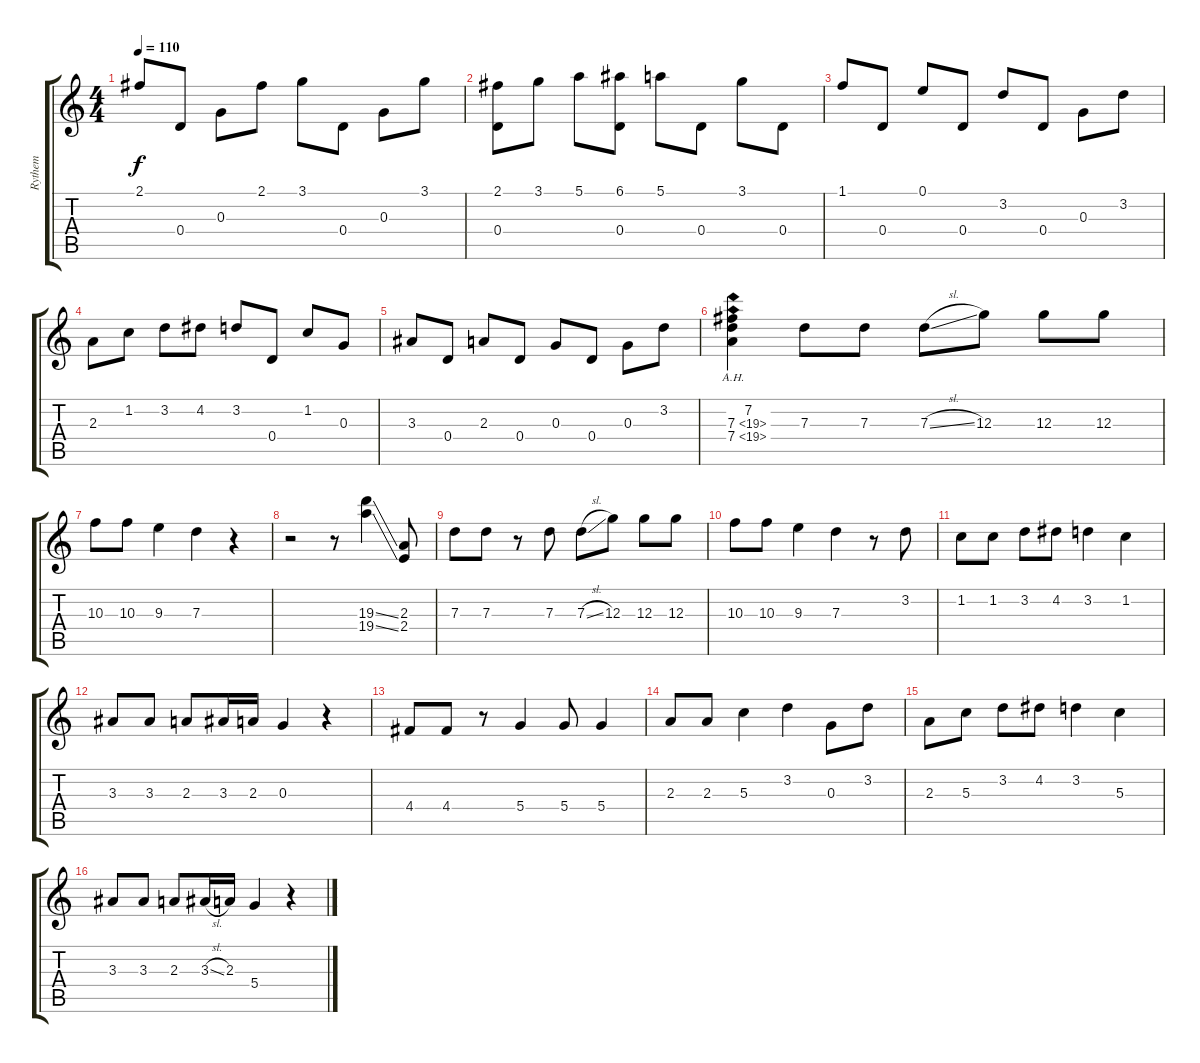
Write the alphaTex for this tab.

\track ("Rythem" "Rythem") {instrument electricguitarclean}
\staff {score tabs}
\tuning (E4 B3 G3 D3 A2 E2) {hide}
\ts (4 4)
\tempo 110
\clef g2
\ks c
2.1.8{dy f} 0.4.8 0.3.8 2.1.8 3.1.8 0.4.8 0.3.8 3.1.8 |
(2.1 0.4).8 3.1.8 5.1.8 (6.1 0.4).8 5.1.8 0.4.8 3.1.8 0.4.8 |
1.1.8 0.4.8 0.1.8 0.4.8 3.2.8 0.4.8 0.3.8 3.2.8 |
2.3.8 1.2.8 3.2.8 4.2.8 3.2.8 0.4.8 1.2.8 0.3.8 |
3.3.8 0.4.8 2.3.8 0.4.8 0.3.8 0.4.8 0.3.8 3.2.8 |
(7.2 7.3{ah 12} 7.4{ah 12}).4{instrument distortionguitar} 7.3.8 7.3.8 7.3{sl}.8 12.3.8 12.3.8 12.3.8 |
10.3.8 10.3.8 9.3.4 7.3.4 r.4 |
r.2 r.8 (19.3{ss} 19.4{ss}).4 (2.3 2.4).8 |
7.3.8 7.3.8 r.8 7.3.8 7.3{sl}.8 12.3.8 12.3.8 12.3.8 |
10.3.8 10.3.8 9.3.4 7.3.4 r.8 3.2.8 |
1.2.8 1.2.8 3.2.8 4.2.8 3.2.4 1.2.4 |
3.3.8 3.3.8 2.3.8 3.3.16 2.3.16 0.3.4 r.4 |
4.4.8 4.4.8 r.8 5.4.4 5.4.8 5.4.4 |
2.3.8 2.3.8 5.3.4 3.2.4 0.3.8 3.2.8 |
2.3.8 5.3.8 3.2.8 4.2.8 3.2.4 5.3.4 |
3.3.8 3.3.8 2.3.8 3.3{sl}.16 2.3.16 5.4.4 r.4
